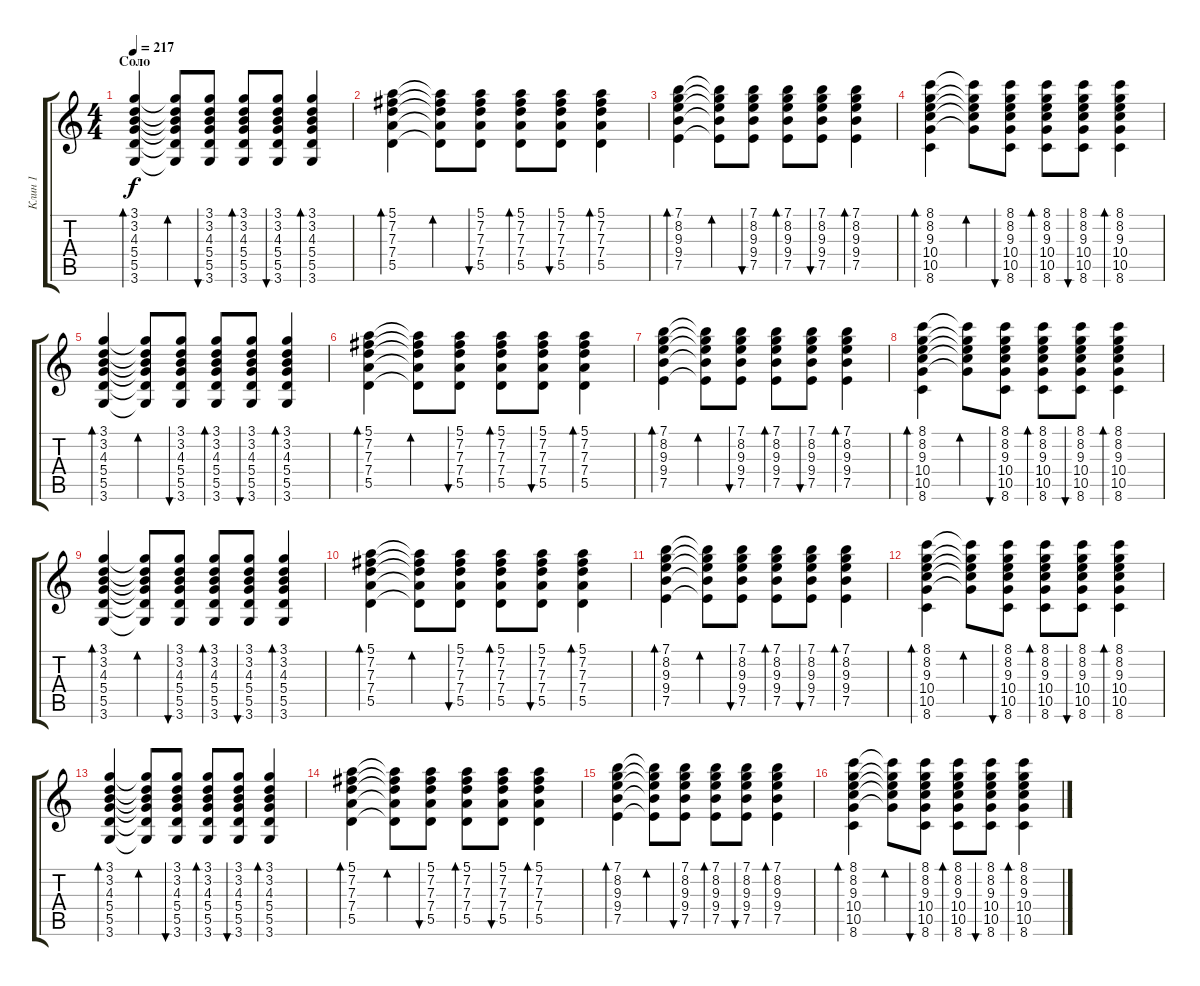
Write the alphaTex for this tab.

\track ("Клин 1" "Клин 1") {instrument electricguitarjazz}
\staff {score tabs}
\tuning (E4 B3 G3 D3 A2 E2) {hide}
\ts (4 4)
\section ("" "Соло")
\tempo 217
\clef g2
\ks c
(3.1 3.2 4.3 5.4 5.5 3.6).4{bd 60 dy f} (3.1{t} 3.2{t} 4.3{t} 5.4{t} 5.5{t} 3.6{t}).8{bd 60} (3.1 3.2 4.3 5.4 5.5 3.6).8{bu 60} (3.1 3.2 4.3 5.4 5.5 3.6).8{bd 60} (3.1 3.2 4.3 5.4 5.5 3.6).8{bu 60} (3.1 3.2 4.3 5.4 5.5 3.6).4{bd 60} |
(5.1 7.2 7.3 7.4 5.5).4{bd 60} (5.1{t} 7.2{t} 7.3{t} 7.4{t} 5.5{t}).8{bd 60} (5.1 7.2 7.3 7.4 5.5).8{bu 60} (5.1 7.2 7.3 7.4 5.5).8{bd 60} (5.1 7.2 7.3 7.4 5.5).8{bu 60} (5.1 7.2 7.3 7.4 5.5).4{bd 60} |
(7.1 8.2 9.3 9.4 7.5).4{bd 60} (7.1{t} 8.2{t} 9.3{t} 9.4{t} 7.5{t}).8{bd 60} (7.1 8.2 9.3 9.4 7.5).8{bu 60} (7.1 8.2 9.3 9.4 7.5).8{bd 60} (7.1 8.2 9.3 9.4 7.5).8{bu 60} (7.1 8.2 9.3 9.4 7.5).4{bd 60} |
(8.1 8.2 9.3 10.4 10.5 8.6).4{bd 60} (8.1{t} 8.2{t} 9.3{t} 10.4{t} 10.5{t}).8{bd 60} (8.1 8.2 9.3 10.4 10.5 8.6).8{bu 60} (8.1 8.2 9.3 10.4 10.5 8.6).8{bd 60} (8.1 8.2 9.3 10.4 10.5 8.6).8{bu 60} (8.1 8.2 9.3 10.4 10.5 8.6).4{bd 60} |
(3.1 3.2 4.3 5.4 5.5 3.6).4{bd 60} (3.1{t} 3.2{t} 4.3{t} 5.4{t} 5.5{t} 3.6{t}).8{bd 60} (3.1 3.2 4.3 5.4 5.5 3.6).8{bu 60} (3.1 3.2 4.3 5.4 5.5 3.6).8{bd 60} (3.1 3.2 4.3 5.4 5.5 3.6).8{bu 60} (3.1 3.2 4.3 5.4 5.5 3.6).4{bd 60} |
(5.1 7.2 7.3 7.4 5.5).4{bd 60} (5.1{t} 7.2{t} 7.3{t} 7.4{t} 5.5{t}).8{bd 60} (5.1 7.2 7.3 7.4 5.5).8{bu 60} (5.1 7.2 7.3 7.4 5.5).8{bd 60} (5.1 7.2 7.3 7.4 5.5).8{bu 60} (5.1 7.2 7.3 7.4 5.5).4{bd 60} |
(7.1 8.2 9.3 9.4 7.5).4{bd 60} (7.1{t} 8.2{t} 9.3{t} 9.4{t} 7.5{t}).8{bd 60} (7.1 8.2 9.3 9.4 7.5).8{bu 60} (7.1 8.2 9.3 9.4 7.5).8{bd 60} (7.1 8.2 9.3 9.4 7.5).8{bu 60} (7.1 8.2 9.3 9.4 7.5).4{bd 60} |
(8.1 8.2 9.3 10.4 10.5 8.6).4{bd 60} (8.1{t} 8.2{t} 9.3{t} 10.4{t} 10.5{t}).8{bd 60} (8.1 8.2 9.3 10.4 10.5 8.6).8{bu 60} (8.1 8.2 9.3 10.4 10.5 8.6).8{bd 60} (8.1 8.2 9.3 10.4 10.5 8.6).8{bu 60} (8.1 8.2 9.3 10.4 10.5 8.6).4{bd 60} |
(3.1 3.2 4.3 5.4 5.5 3.6).4{bd 60} (3.1{t} 3.2{t} 4.3{t} 5.4{t} 5.5{t} 3.6{t}).8{bd 60} (3.1 3.2 4.3 5.4 5.5 3.6).8{bu 60} (3.1 3.2 4.3 5.4 5.5 3.6).8{bd 60} (3.1 3.2 4.3 5.4 5.5 3.6).8{bu 60} (3.1 3.2 4.3 5.4 5.5 3.6).4{bd 60} |
(5.1 7.2 7.3 7.4 5.5).4{bd 60} (5.1{t} 7.2{t} 7.3{t} 7.4{t} 5.5{t}).8{bd 60} (5.1 7.2 7.3 7.4 5.5).8{bu 60} (5.1 7.2 7.3 7.4 5.5).8{bd 60} (5.1 7.2 7.3 7.4 5.5).8{bu 60} (5.1 7.2 7.3 7.4 5.5).4{bd 60} |
(7.1 8.2 9.3 9.4 7.5).4{bd 60} (7.1{t} 8.2{t} 9.3{t} 9.4{t} 7.5{t}).8{bd 60} (7.1 8.2 9.3 9.4 7.5).8{bu 60} (7.1 8.2 9.3 9.4 7.5).8{bd 60} (7.1 8.2 9.3 9.4 7.5).8{bu 60} (7.1 8.2 9.3 9.4 7.5).4{bd 60} |
(8.1 8.2 9.3 10.4 10.5 8.6).4{bd 60} (8.1{t} 8.2{t} 9.3{t} 10.4{t} 10.5{t}).8{bd 60} (8.1 8.2 9.3 10.4 10.5 8.6).8{bu 60} (8.1 8.2 9.3 10.4 10.5 8.6).8{bd 60} (8.1 8.2 9.3 10.4 10.5 8.6).8{bu 60} (8.1 8.2 9.3 10.4 10.5 8.6).4{bd 60} |
(3.1 3.2 4.3 5.4 5.5 3.6).4{bd 60} (3.1{t} 3.2{t} 4.3{t} 5.4{t} 5.5{t} 3.6{t}).8{bd 60} (3.1 3.2 4.3 5.4 5.5 3.6).8{bu 60} (3.1 3.2 4.3 5.4 5.5 3.6).8{bd 60} (3.1 3.2 4.3 5.4 5.5 3.6).8{bu 60} (3.1 3.2 4.3 5.4 5.5 3.6).4{bd 60} |
(5.1 7.2 7.3 7.4 5.5).4{bd 60} (5.1{t} 7.2{t} 7.3{t} 7.4{t} 5.5{t}).8{bd 60} (5.1 7.2 7.3 7.4 5.5).8{bu 60} (5.1 7.2 7.3 7.4 5.5).8{bd 60} (5.1 7.2 7.3 7.4 5.5).8{bu 60} (5.1 7.2 7.3 7.4 5.5).4{bd 60} |
(7.1 8.2 9.3 9.4 7.5).4{bd 60} (7.1{t} 8.2{t} 9.3{t} 9.4{t} 7.5{t}).8{bd 60} (7.1 8.2 9.3 9.4 7.5).8{bu 60} (7.1 8.2 9.3 9.4 7.5).8{bd 60} (7.1 8.2 9.3 9.4 7.5).8{bu 60} (7.1 8.2 9.3 9.4 7.5).4{bd 60} |
(8.1 8.2 9.3 10.4 10.5 8.6).4{bd 60} (8.1{t} 8.2{t} 9.3{t} 10.4{t} 10.5{t}).8{bd 60} (8.1 8.2 9.3 10.4 10.5 8.6).8{bu 60} (8.1 8.2 9.3 10.4 10.5 8.6).8{bd 60} (8.1 8.2 9.3 10.4 10.5 8.6).8{bu 60} (8.1 8.2 9.3 10.4 10.5 8.6).4{bd 60}
